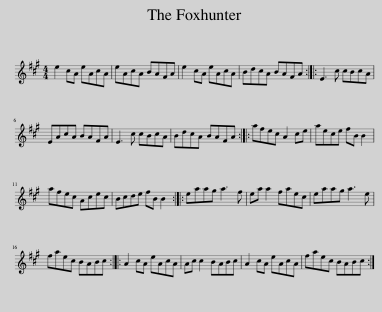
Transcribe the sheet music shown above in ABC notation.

X:1
L:1/8
M:4/4
I:linebreak $
K:A
V:1 treble
V:1
 e2 cA eAcA | eAcA BAFA | e2 cA eAcA | BdcA BAFA :: E3 c cBcA |$ %5
 EAcA BAFA | E3 c cBcA | BdcA BAFA :: afec A2 ce | aece fB B2 |$ %10
 afec Acec | Bcde fB B2 :: eaag a3 f | ea a2 faec | eaag a3 e |$ %15
 faec BABc :: A2 cA eAcA | Ac c2 BABc | A2 cA eAcA | faec BABc :| %20
